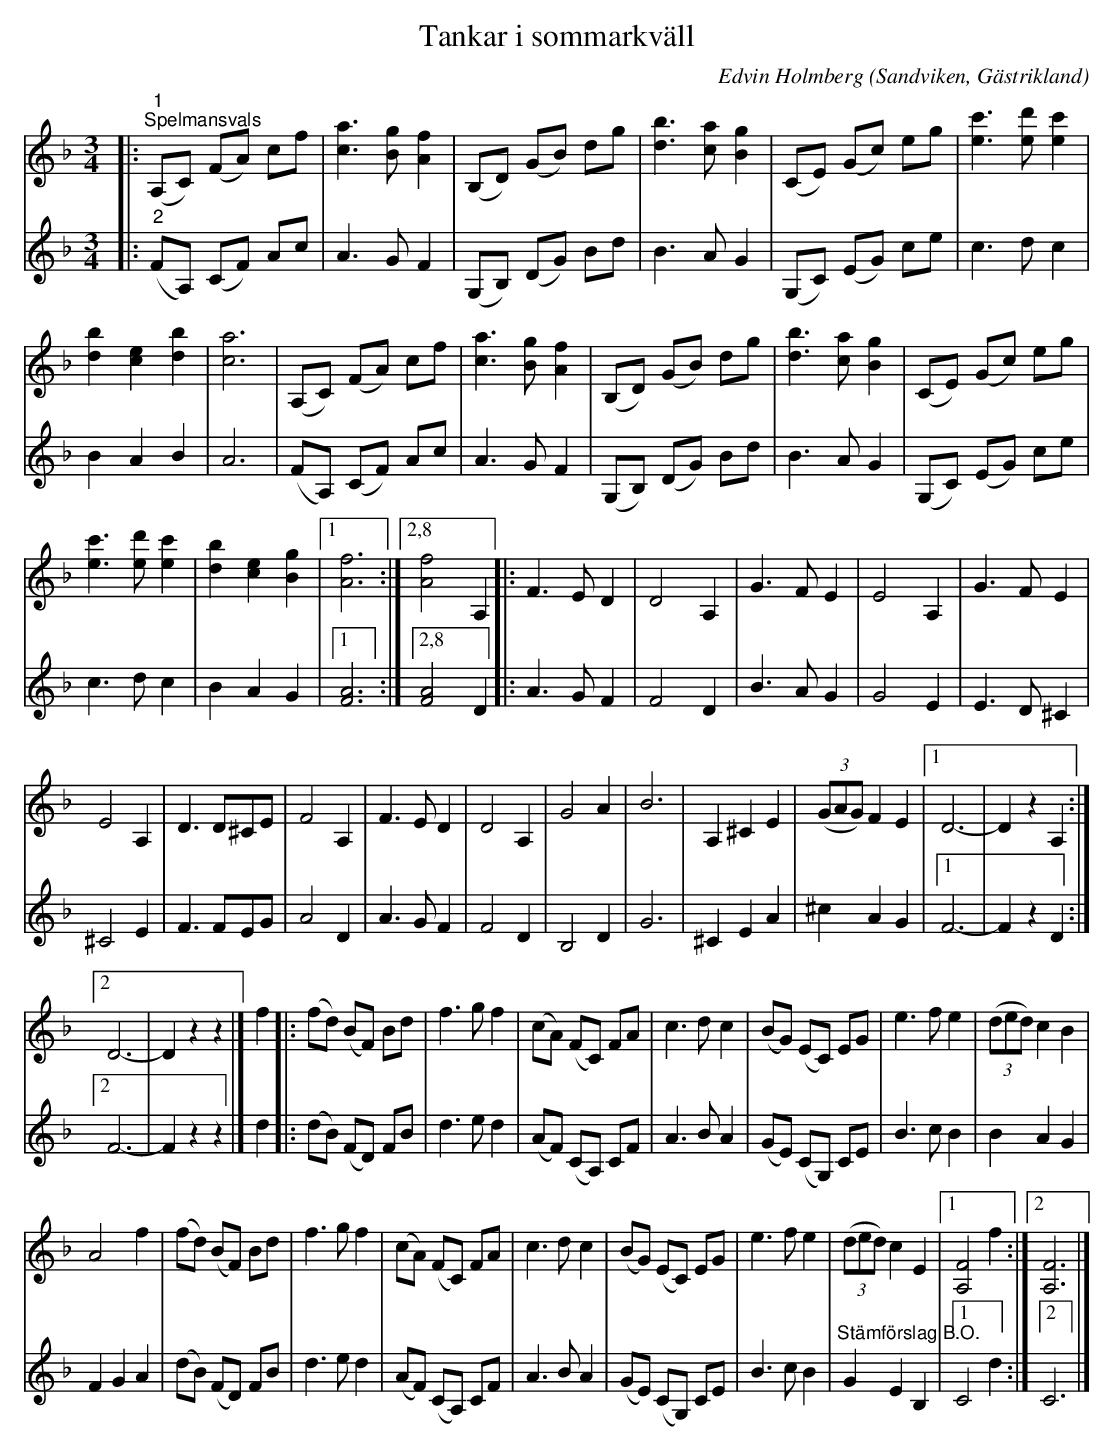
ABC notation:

X:1
T:Tankar i sommarkväll
O:Sandviken, Gästrikland
C:Edvin Holmberg
L:1/8
M:3/4
K:F
V:1
|:"^1""^Spelmansvals" (A,C) (FA) cf | [ca]3 [Bg] [Af]2 | (B,D) (GB) dg | [db]3 [ca] [Bg]2 | (CE) (Gc) eg | [ec']3 [ed'] [ec']2 |
[db]2 [ce]2 [db]2 | [ca]6 | (A,C) (FA) cf | [ca]3 [Bg] [Af]2 | (B,D) (GB) dg | [db]3 [ca] [Bg]2 | (CE) (Gc) eg |
[ec']3 [ed'] [ec']2 | [db]2 [ce]2 [Bg]2 |1 [Af]6 :|2,8 [Af]4 A,2 |: F3 E D2 | D4 A,2 | G3 F E2 | E4 A,2 | G3 F E2 |
E4 A,2 | D3 D^CE | F4 A,2 | F3 E D2 | D4 A,2 | G4 A2 | B6 | A,2 ^C2 E2 | (3(GAG) F2 E2 |1 D6- | D2 z2 A,2 :|2
D6- | D2 z2 z2 |] f2 |: (fd) (BF) Bd | f3 g f2 | (cA) (FC) FA | c3 d c2 | (BG) (EC) EG | e3 f e2 | (3(ded) c2 B2 |
A4 f2 | (fd) (BF) Bd | f3 g f2 | (cA) (FC) FA | c3 d c2 | (BG) (EC) EG | e3 f e2 | (3(ded) c2 E2 |1 [A,F]4 f2 :|2 [A,F]6 |]
V:2
|:"^2" (FA,) (CF) Ac | A3 G F2 | (G,B,) (DG) Bd | B3 A G2 | (G,C) (EG) ce | c3 d c2 | B2 A2 B2 |
A6 | (FA,) (CF) Ac | A3 G F2 | (G,B,) (DG) Bd | B3 A G2 | (G,C) (EG) ce | c3 d c2 | B2 A2 G2 |1 [FA]6 :|2,8 [FA]4 D2 |:
A3 G F2 | F4 D2 | B3 A G2 | G4 E2 | E3 D ^C2 | ^C4 E2 | F3 FEG | A4 D2 | A3 G F2 | F4 D2 | B,4 D2 | G6 | ^C2 E2 A2 | ^c2 A2 G2 |1 F6- | F2 z2 D2 :|2 F6- | F2 z2 z2 |]
d2 |: (dB) (FD) FB | d3 e d2 | (AF) (CA,) CF | A3 B A2 | (GE) (CG,) CE | B3 c B2 | B2 A2 G2 |
F2 G2 A2 | (dB) (FD) FB | d3 e d2 | (AF) (CA,) CF | A3 B A2 | (GE) (CG,) CE | B3 c B2 | "^Stämförslag B.O." G2 E2 B,2 |1 C4 d2 :|2 C6 |]
